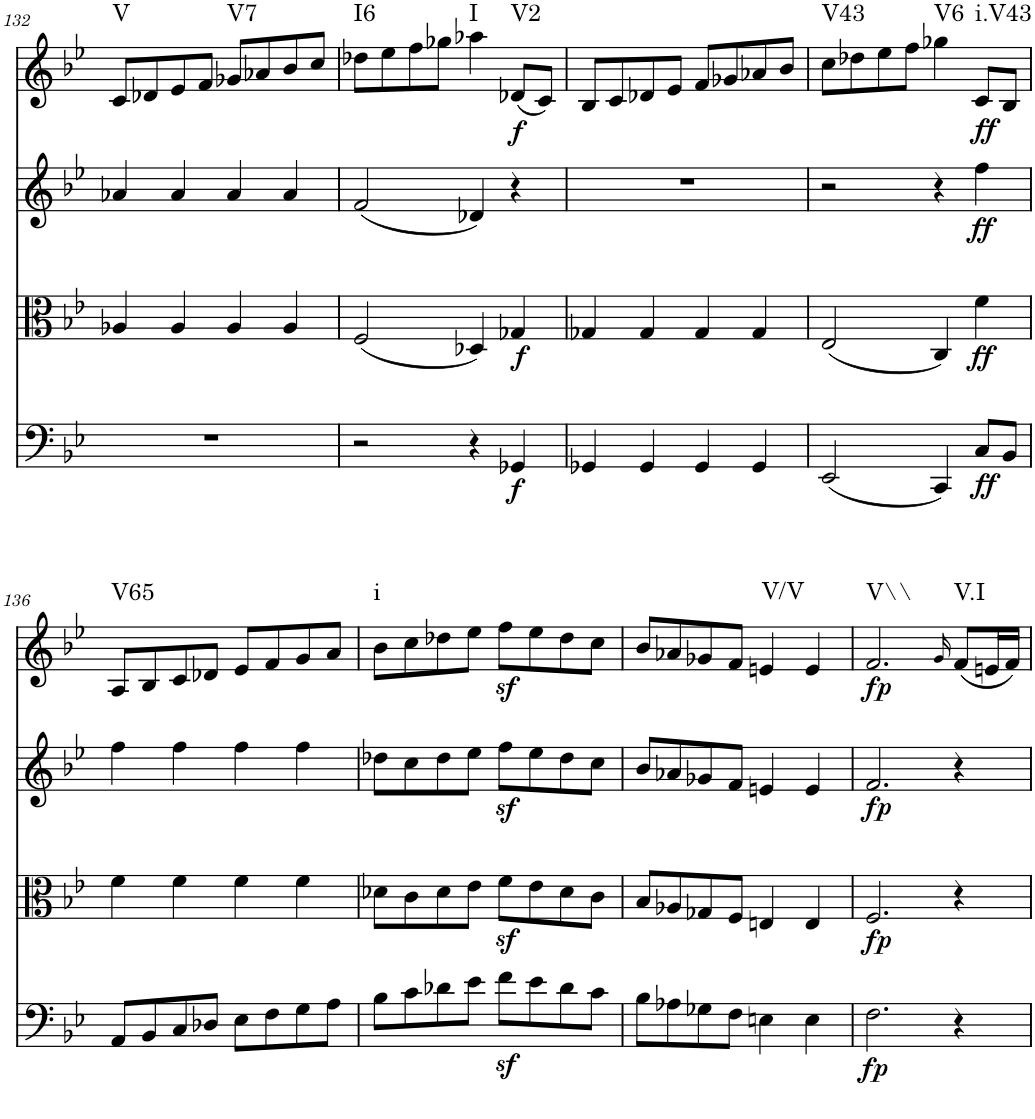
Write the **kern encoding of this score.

**kern	**dynam	**kern	**dynam	**kern	**dynam	**kern	**dynam	**harte
*part4	*part4	*part3	*part3	*part2	*part2	*part1	*part1	*part1
*staff4	*staff4	*staff3	*staff3	*staff2	*staff2	*staff1	*staff1	*
*I"Violoncello	*	*I"Viola	*	*I"Violin II	*	*I"Violin I	*	*
*I'Vc	*	*I'Vla	*	*I'Vln	*	*I'Vln	*	*
!!LO:PB:g=z
*clefF4	*	*clefC3	*	*clefG2	*	*clefG2	*	*
*k[b-e-]	*	*k[b-e-]	*	*k[b-e-]	*	*k[b-e-]	*	*
*B-:	*	*B-:	*	*B-:	*	*B-:	*	*
*M2/2	*	*M2/2	*	*M2/2	*	*M2/2	*	*
=132	=132	=132	=132	=132	=132	=132	=132	=132
!	!	!	!	!	!	!	!	!LO:H:kt=V
1r	.	4A-X/	.	4a-X/	.	8c/L	.	N
.	.	.	.	.	.	8d-X/	.	.
.	.	4A-/	.	4a-/	.	8e-/	.	.
.	.	.	.	.	.	8f/J	.	.
!	!	!	!	!	!	!	!	!LO:H:kt=V7
.	.	4A-/	.	4a-/	.	8g-X/L	.	N
.	.	.	.	.	.	8a-X/	.	.
.	.	4A-/	.	4a-/	.	8b-/	.	.
.	.	.	.	.	.	8cc/J	.	.
=133	=133	=133	=133	=133	=133	=133	=133	=133
!	!	!	!	!	!	!	!	!LO:H:kt=I6
2r	.	(2F/	.	(2f/	.	8dd-X\L	.	N
.	.	.	.	.	.	8ee-\	.	.
.	.	.	.	.	.	8ff\	.	.
.	.	.	.	.	.	8gg-X\J	.	.
!	!	!	!	!	!	!	!	!LO:H:kt=I
4r	.	4D-X/)	.	4d-X/)	.	4aa-X\	.	N
!	!LO:DY:b	!	!LO:DY:b	!	!	!	!LO:DY:b	!LO:H:kt=V2
4GG-X/	f	4G-X/	f	4r	.	(8d-X/L	f	N
.	.	.	.	.	.	8c/J)	.	.
=134	=134	=134	=134	=134	=134	=134	=134	=134
4GG-X/	.	4G-X/	.	1r	.	8B-/L	.	.
.	.	.	.	.	.	8c/	.	.
4GG-/	.	4G-/	.	.	.	8d-X/	.	.
.	.	.	.	.	.	8e-/J	.	.
4GG-/	.	4G-/	.	.	.	8f/L	.	.
.	.	.	.	.	.	8g-X/	.	.
4GG-/	.	4G-/	.	.	.	8a-X/	.	.
.	.	.	.	.	.	8b-/J	.	.
=135	=135	=135	=135	=135	=135	=135	=135	=135
!	!	!	!	!	!	!	!	!LO:H:kt=V43
(2EE-/	.	(2E-/	.	2r	.	8cc\L	.	N
.	.	.	.	.	.	8dd-X\	.	.
.	.	.	.	.	.	8ee-\	.	.
.	.	.	.	.	.	8ff\J	.	.
!	!	!	!	!	!	!	!	!LO:H:kt=V6
4CC/)	.	4C/)	.	4r	.	4gg-X\	.	N
!	!LO:DY:b	!	!LO:DY:b	!	!LO:DY:b	!	!LO:DY:b	!LO:H:kt=i.V43
8C/L	ff	4f\	ff	4ff\	ff	8c/L	ff	N
8BB-/J	.	.	.	.	.	8B-/J	.	.
!!LO:LB:g=z
=136	=136	=136	=136	=136	=136	=136	=136	=136
!	!	!	!	!	!	!	!	!LO:H:kt=V65
8AA/L	.	4f\	.	4ff\	.	8A/L	.	N
8BB-/	.	.	.	.	.	8B-/	.	.
8C/	.	4f\	.	4ff\	.	8c/	.	.
8D-X/J	.	.	.	.	.	8d-X/J	.	.
8E-\L	.	4f\	.	4ff\	.	8e-/L	.	.
8F\	.	.	.	.	.	8f/	.	.
8G\	.	4f\	.	4ff\	.	8g/	.	.
8A\J	.	.	.	.	.	8a/J	.	.
=137	=137	=137	=137	=137	=137	=137	=137	=137
!	!	!	!	!	!	!	!	!LO:H:kt=i
8B-\L	.	8d-X\L	.	8dd-X\L	.	8b-\L	.	N
8c\	.	8c\	.	8cc\	.	8cc\	.	.
8d-X\	.	8d-\	.	8dd-\	.	8dd-X\	.	.
8e-\J	.	8e-\J	.	8ee-\J	.	8ee-\J	.	.
8fz<\L	.	8fz<\L	.	8ffz<\L	.	8ffz<\L	.	.
8e-\	.	8e-\	.	8ee-\	.	8ee-\	.	.
8d-\	.	8d-\	.	8dd-\	.	8dd-\	.	.
8c\J	.	8c\J	.	8cc\J	.	8cc\J	.	.
=138	=138	=138	=138	=138	=138	=138	=138	=138
8B-\L	.	8B-/L	.	8b-/L	.	8b-/L	.	.
8A-X\	.	8A-X/	.	8a-X/	.	8a-X/	.	.
8G-X\	.	8G-X/	.	8g-X/	.	8g-X/	.	.
8F\J	.	8F/J	.	8f/J	.	8f/J	.	.
4En\	.	4En/	.	4en/	.	4en/	.	.
!	!	!	!	!	!	!	!	!LO:H:kt=V/V
4E\	.	4E/	.	4e/	.	4e/	.	N
=139	=139	=139	=139	=139	=139	=139	=139	=139
!	!LO:DY:b	!	!LO:DY:b	!	!LO:DY:b	!	!LO:DY:b	!LO:H:kt=V\\
2.F\	fp	2.F/	fp	2.f/	fp	2.f/	fp	N
.	.	.	.	.	.	16qg/	.	.
!	!	!	!	!	!	!	!	!LO:H:kt=V.I
4r	.	4r	.	4r	.	(8f/L	.	N
.	.	.	.	.	.	16en/L	.	.
.	.	.	.	.	.	16f/JJ)	.	.
=	=	=	=	=	=	=	=	=
*-	*-	*-	*-	*-	*-	*-	*-	*-
